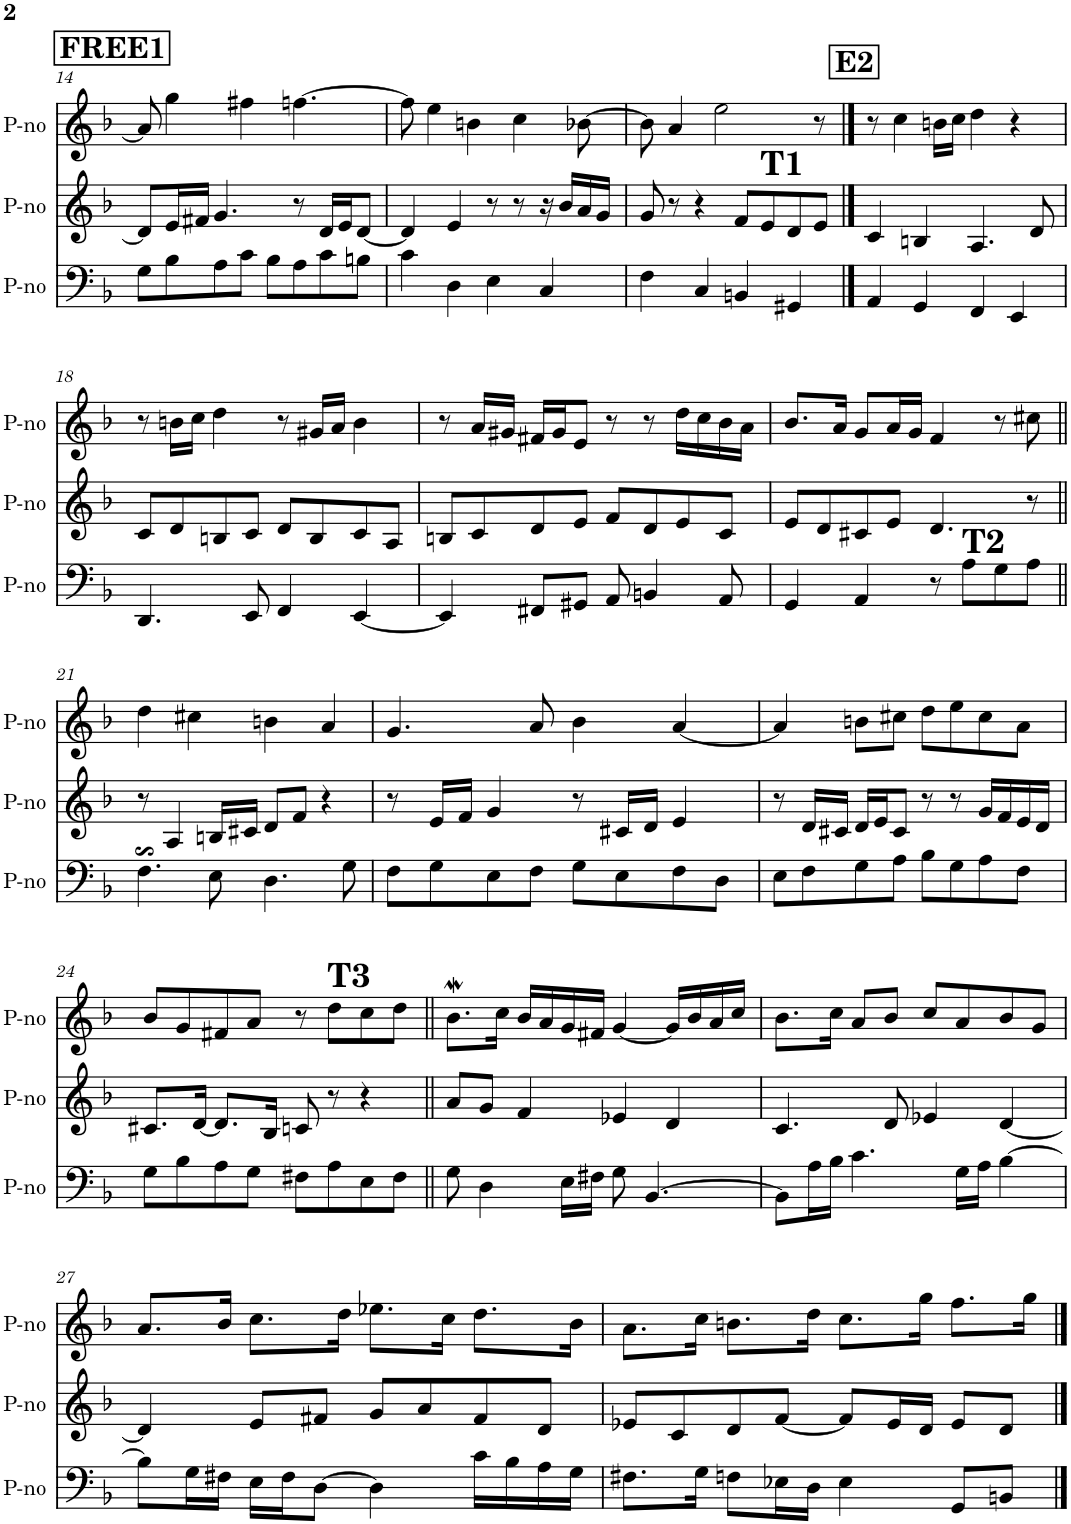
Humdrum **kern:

**kern	**kern	**kern
*part3	*part2	*part1
*staff3	*staff2	*staff1
*I"Piano	*I"Piano	*I"Piano
*I'P-no	*I'P-no	*I'P-no
!!LO:PB:g=z
*clefF4	*clefG2	*clefG2
*k[b-]	*k[b-]	*k[b-]
*M4/4	*M4/4	*M4/4
!!LO:REH:place=s1:a:B:cj:fs=14:t=FREE1
=14	=14	=14
8G\L	8d/L]	8a/]
8B-\	16e/L	4gg\
.	16f#X/JJ	.
8A\	4.g/	.
8c\J	.	4ff#X\
8B-\L	.	.
8A\	8r	[4.ffn\
8c\	16d/LL	.
.	16e/J	.
8Bn\J	[8d/J	.
=15	=15	=15
4c\	4d/]	8ff\]
.	.	4ee\
4D\	4e/	.
.	.	4bn\
4E\	8r	.
.	8r	4cc\
4C/	16r	.
.	16b-/LL	.
.	16a/	[8b-X\
.	16g/JJ	.
=16	=16	=16
4F\	8g/	8b-\]
.	8r	4a/
4C/	4r	.
.	.	2ee\
4BBn/	8f/L	.
!	!LO:TX:a:B:t=T1	!
.	8e/	.
4GG#X/	8d/	.
.	8e/J	8r
!!LO:REH:place=s1:a:B:cj:fs=14:t=E2
==17	==17	==17
4AA/	4c/	8r
.	.	4cc\
4GG/	4Bn/	.
.	.	16bn\LL
.	.	16cc\JJ
4FF/	4.A/	4dd\
4EE/	.	4r
.	8d/	.
!!LO:LB:g=z
=18	=18	=18
4.DD/	8c/L	8r
.	8d/	16bn\LL
.	.	16cc\JJ
.	8Bn/	4dd\
8EE/	8c/J	.
4FF/	8d/L	8r
.	8B/	16g#X/LL
.	.	16a/JJ
[4EE/	8c/	4b\
.	8A/J	.
=19	=19	=19
4EE/]	8Bn/L	8r
.	8c/	16a/LL
.	.	16g#X/JJ
8FF#X/L	8d/	16f#X/LL
.	.	16g#/J
8GG#X/J	8e/J	8e/J
8AA/	8f/L	8r
4BBn/	8d/	8r
.	8e/	16dd\LL
.	.	16cc\
8AA/	8c/J	16b-\
.	.	16a\JJ
=20	=20	=20
4GG/	8e/L	8.b-/L
.	8d/	.
.	.	16a/Jk
4AA/	8c#X/	8g/L
.	8e/J	16a/L
.	.	16g/JJ
8r	4.d/	4f/
!LO:TX:a:B:t=T2	!	!
8A\L	.	.
8G\	.	8r
8A\J	8r	8cc#X\
!!LO:LB:g=z
=21||	=21||	=21||
4.Fs$Ss\	8r	4dd\
.	4A/	.
.	.	4cc#X\
8E\	16Bn/LL	.
.	16c#X/JJ	.
4.D\	8d/L	4bn\
.	8f/J	.
.	4r	4a/
8G\	.	.
=22	=22	=22
8F\L	8r	4.g/
8G\	16e/LL	.
.	16f/JJ	.
8E\	4g/	.
8F\J	.	8a/
8G\L	8r	4b-\
8E\	16c#X/LL	.
.	16d/JJ	.
8F\	4e/	[4a/
8D\J	.	.
=23	=23	=23
8E\L	8r	4a/]
8F\	16d/LL	.
.	16c#X/JJ	.
8G\	16d/LL	8bn\L
.	16e/J	.
8A\J	8c#/J	8cc#X\J
8B-\L	8r	8dd\L
8G\	8r	8ee\
8A\	16g/LL	8cc#\
.	16f/	.
8F\J	16e/	8a\J
.	16d/JJ	.
!!LO:LB:g=z
=24	=24	=24
8G\L	8.c#X/L	8b-/L
8B-\	.	8g/
.	[16d/Jk	.
8A\	8.d/L]	8f#X/
8G\J	.	8a/J
.	16B-/Jk	.
8F#X\L	8cn/	8r
!	!	!LO:TX:a:B:t=T3
8A\	8r	8dd\L
8E\	4r	8cc\
8F#\J	.	8dd\J
=25||	=25||	=25||
8G\	8a/L	8.b-w\L
4D\	8g/J	.
.	.	16cc\Jk
.	4f/	16b-/LL
.	.	16a/
16E\LL	.	16g/
16F#X\JJ	.	16f#X/JJ
8G\	4e-X/	[4g/
[4.BB-/	.	.
.	4d/	16g/LL]
.	.	16b-/
.	.	16a/
.	.	16cc/JJ
=26	=26	=26
8BB-\L]	4.c/	8.b-\L
16A\L	.	.
16B-\JJ	.	16cc\Jk
4.c\	.	8a/L
.	8d/	8b-/J
.	4e-X/	8cc/L
16G\LL	.	8a/
16A\JJ	.	.
[4B-\	[4d/	8b-/
.	.	8g/J
!!LO:LB:g=z
=27	=27	=27
8B-\L]	4d/]	8.a/L
16G\L	.	.
16F#X\JJ	.	16b-/Jk
16E\LL	8e/L	8.cc\L
16F#\J	.	.
[8D\J	8f#X/J	.
.	.	16dd\Jk
4D\]	8g/L	8.ee-X\L
.	8a/	.
.	.	16cc\Jk
16c\LL	8f#/	8.dd\L
16B-\	.	.
16A\	8d/J	.
16G\JJ	.	16b-\Jk
=28	=28	=28
8.F#X\L	8e-X/L	8.a\L
.	8c/	.
16G\Jk	.	16cc\Jk
8Fn\L	8d/	8.bn\L
16E-X\L	[8f/J	.
16D\JJ	.	16dd\Jk
4E-\	8f/L]	8.cc\L
.	16e-/L	.
.	16d/JJ	16gg\Jk
8GG/L	8e-/L	8.ff\L
8BBn/J	8d/J	.
.	.	16gg\Jk
==	==	==
*-	*-	*-
